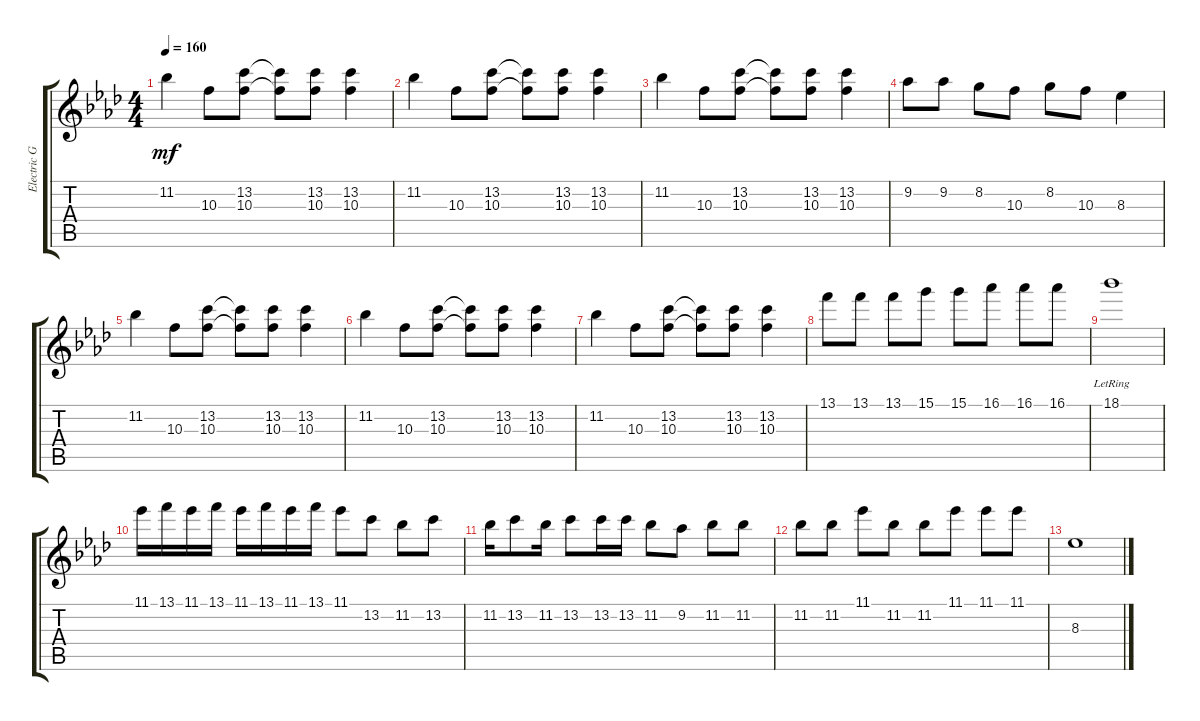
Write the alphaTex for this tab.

\track ("Electric Guitar" "Electric G") {instrument distortionguitar}
\staff {score tabs}
\tuning (E4 B3 G3 D3 A2 E2) {hide}
\ts (4 4)
\tempo 160
\clef g2
\ks ab
11.2.4{dy mf} 10.3.8 (13.2 10.3).8 (13.2{t} 10.3{t}).8 (13.2 10.3).8 (13.2 10.3).4 |
11.2.4 10.3.8 (13.2 10.3).8 (13.2{t} 10.3{t}).8 (13.2 10.3).8 (13.2 10.3).4 |
11.2.4 10.3.8 (13.2 10.3).8 (13.2{t} 10.3{t}).8 (13.2 10.3).8 (13.2 10.3).4 |
9.2.8 9.2.8 8.2.8 10.3.8 8.2.8 10.3.8 8.3.4 |
11.2.4 10.3.8 (13.2 10.3).8 (13.2{t} 10.3{t}).8 (13.2 10.3).8 (13.2 10.3).4 |
11.2.4 10.3.8 (13.2 10.3).8 (13.2{t} 10.3{t}).8 (13.2 10.3).8 (13.2 10.3).4 |
11.2.4 10.3.8 (13.2 10.3).8 (13.2{t} 10.3{t}).8 (13.2 10.3).8 (13.2 10.3).4 |
13.1.8 13.1.8 13.1.8 15.1.8 15.1.8 16.1.8 16.1.8 16.1.8 |
18.1{lr}.1 |
11.1.16 13.1.16 11.1.16 13.1.16 11.1.16 13.1.16 11.1.16 13.1.16 11.1.8 13.2.8 11.2.8 13.2.8 |
11.2.16 13.2.8 11.2.16 13.2.8 13.2.16 13.2.16 11.2.8 9.2.8 11.2.8 11.2.8 |
11.2.8 11.2.8 11.1.8 11.2.8 11.2.8 11.1.8 11.1.8 11.1.8 |
8.3.1
